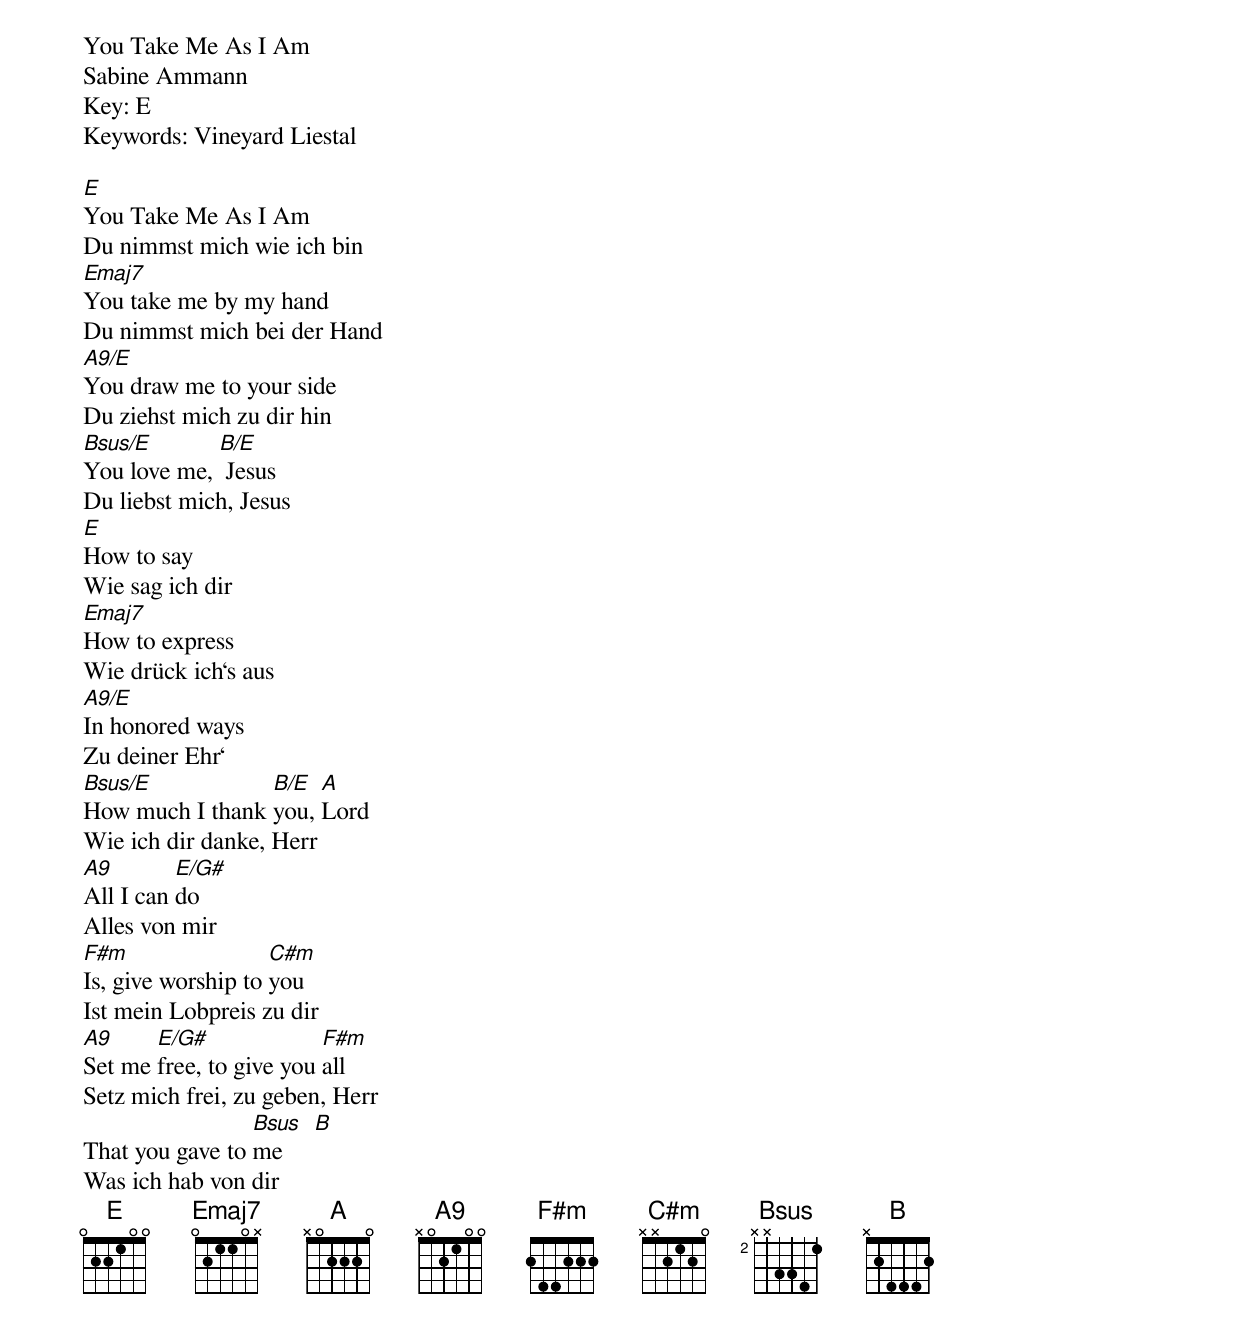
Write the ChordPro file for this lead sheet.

You Take Me As I Am
Sabine Ammann
Key: E
Keywords: Vineyard Liestal

[E]You Take Me As I Am
Du nimmst mich wie ich bin
[Emaj7]You take me by my hand
Du nimmst mich bei der Hand
[A9/E]You draw me to your side
Du ziehst mich zu dir hin
[Bsus/E]You love me, [B/E] Jesus
Du liebst mich, Jesus
[E]How to say
Wie sag ich dir
[Emaj7]How to express
Wie drück ich‘s aus
[A9/E]In honored ways
Zu deiner Ehr‘
[Bsus/E]How much I thank [B/E]you, [A]Lord
Wie ich dir danke, Herr
[A9]All I can [E/G#]do
Alles von mir
[F#m]Is, give worship to [C#m]you
Ist mein Lobpreis zu dir
[A9]Set me [E/G#]free, to give you [F#m]all
Setz mich frei, zu geben, Herr
That you gave to [Bsus]me     [B]
Was ich hab von dir
